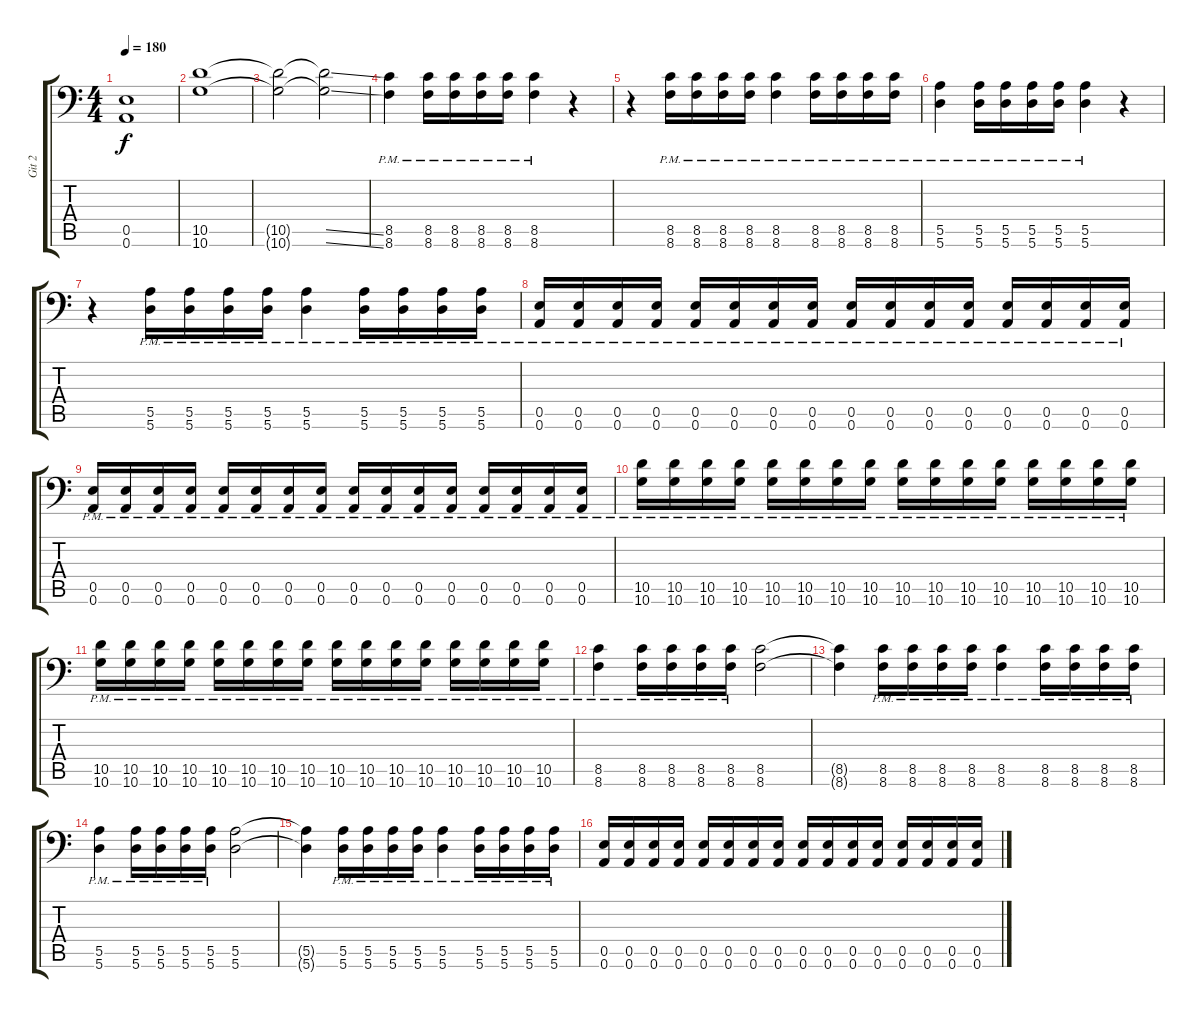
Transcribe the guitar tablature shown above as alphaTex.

\track ("Git 2" "Git 2") {instrument distortionguitar}
\staff {score tabs}
\tuning (B3 Gb3 D3 A2 E2 A1) {hide}
\ts (4 4)
\tempo 180
\clef f4
\ks c
(0.5 0.6).1{dy f} |
(10.5 10.6).1 |
(10.5{t} 10.6{t}).2 (10.5{ss t} 10.6{ss t}).2 |
(8.5{pm} 8.6{pm}).4 (8.5{pm} 8.6{pm}).16 (8.5{pm} 8.6{pm}).16 (8.5{pm} 8.6{pm}).16 (8.5{pm} 8.6{pm}).16 (8.5{pm} 8.6{pm}).4 r.4 |
r.4 (8.5{pm} 8.6{pm}).16 (8.5{pm} 8.6{pm}).16 (8.5{pm} 8.6{pm}).16 (8.5{pm} 8.6{pm}).16 (8.5{pm} 8.6{pm}).4 (8.5{pm} 8.6{pm}).16 (8.5{pm} 8.6{pm}).16 (8.5{pm} 8.6{pm}).16 (8.5{pm} 8.6{pm}).16 |
(5.5{pm} 5.6{pm}).4 (5.5{pm} 5.6{pm}).16 (5.5{pm} 5.6{pm}).16 (5.5{pm} 5.6{pm}).16 (5.5{pm} 5.6{pm}).16 (5.5{pm} 5.6{pm}).4 r.4 |
r.4 (5.5{pm} 5.6{pm}).16 (5.5{pm} 5.6{pm}).16 (5.5{pm} 5.6{pm}).16 (5.5{pm} 5.6{pm}).16 (5.5{pm} 5.6{pm}).4 (5.5{pm} 5.6{pm}).16 (5.5{pm} 5.6{pm}).16 (5.5{pm} 5.6{pm}).16 (5.5{pm} 5.6{pm}).16 |
(0.5{pm} 0.6{pm}).16 (0.5{pm} 0.6{pm}).16 (0.5{pm} 0.6{pm}).16 (0.5{pm} 0.6{pm}).16 (0.5{pm} 0.6{pm}).16 (0.5{pm} 0.6{pm}).16 (0.5{pm} 0.6{pm}).16 (0.5{pm} 0.6{pm}).16 (0.5{pm} 0.6{pm}).16 (0.5{pm} 0.6{pm}).16 (0.5{pm} 0.6{pm}).16 (0.5{pm} 0.6{pm}).16 (0.5{pm} 0.6{pm}).16 (0.5{pm} 0.6{pm}).16 (0.5{pm} 0.6{pm}).16 (0.5{pm} 0.6{pm}).16 |
(0.5{pm} 0.6{pm}).16 (0.5{pm} 0.6{pm}).16 (0.5{pm} 0.6{pm}).16 (0.5{pm} 0.6{pm}).16 (0.5{pm} 0.6{pm}).16 (0.5{pm} 0.6{pm}).16 (0.5{pm} 0.6{pm}).16 (0.5{pm} 0.6{pm}).16 (0.5{pm} 0.6{pm}).16 (0.5{pm} 0.6{pm}).16 (0.5{pm} 0.6{pm}).16 (0.5{pm} 0.6{pm}).16 (0.5{pm} 0.6{pm}).16 (0.5{pm} 0.6{pm}).16 (0.5{pm} 0.6{pm}).16 (0.5{pm} 0.6{pm}).16 |
(10.5{pm} 10.6{pm}).16 (10.5{pm} 10.6{pm}).16 (10.5{pm} 10.6{pm}).16 (10.5{pm} 10.6{pm}).16 (10.5{pm} 10.6{pm}).16 (10.5{pm} 10.6{pm}).16 (10.5{pm} 10.6{pm}).16 (10.5{pm} 10.6{pm}).16 (10.5{pm} 10.6{pm}).16 (10.5{pm} 10.6{pm}).16 (10.5{pm} 10.6{pm}).16 (10.5{pm} 10.6{pm}).16 (10.5{pm} 10.6{pm}).16 (10.5{pm} 10.6{pm}).16 (10.5{pm} 10.6{pm}).16 (10.5{pm} 10.6{pm}).16 |
(10.5{pm} 10.6{pm}).16 (10.5{pm} 10.6{pm}).16 (10.5{pm} 10.6{pm}).16 (10.5{pm} 10.6{pm}).16 (10.5{pm} 10.6{pm}).16 (10.5{pm} 10.6{pm}).16 (10.5{pm} 10.6{pm}).16 (10.5{pm} 10.6{pm}).16 (10.5{pm} 10.6{pm}).16 (10.5{pm} 10.6{pm}).16 (10.5{pm} 10.6{pm}).16 (10.5{pm} 10.6{pm}).16 (10.5{pm} 10.6{pm}).16 (10.5{pm} 10.6{pm}).16 (10.5{pm} 10.6{pm}).16 (10.5{pm} 10.6{pm}).16 |
(8.5{pm} 8.6{pm}).4 (8.5{pm} 8.6{pm}).16 (8.5{pm} 8.6{pm}).16 (8.5{pm} 8.6{pm}).16 (8.5{pm} 8.6{pm}).16 (8.5 8.6).2 |
(8.5{t} 8.6{t}).4 (8.5{pm} 8.6{pm}).16 (8.5{pm} 8.6{pm}).16 (8.5{pm} 8.6{pm}).16 (8.5{pm} 8.6{pm}).16 (8.5{pm} 8.6{pm}).4 (8.5{pm} 8.6{pm}).16 (8.5{pm} 8.6{pm}).16 (8.5{pm} 8.6{pm}).16 (8.5{pm} 8.6{pm}).16 |
(5.5{pm} 5.6{pm}).4 (5.5{pm} 5.6{pm}).16 (5.5{pm} 5.6{pm}).16 (5.5{pm} 5.6{pm}).16 (5.5{pm} 5.6{pm}).16 (5.5 5.6).2 |
(5.5{t} 5.6{t}).4 (5.5{pm} 5.6{pm}).16 (5.5{pm} 5.6{pm}).16 (5.5{pm} 5.6{pm}).16 (5.5{pm} 5.6{pm}).16 (5.5{pm} 5.6{pm}).4 (5.5{pm} 5.6{pm}).16 (5.5{pm} 5.6{pm}).16 (5.5{pm} 5.6{pm}).16 (5.5{pm} 5.6{pm}).16 |
(0.5 0.6).16 (0.5 0.6).16 (0.5 0.6).16 (0.5 0.6).16 (0.5 0.6).16 (0.5 0.6).16 (0.5 0.6).16 (0.5 0.6).16 (0.5 0.6).16 (0.5 0.6).16 (0.5 0.6).16 (0.5 0.6).16 (0.5 0.6).16 (0.5 0.6).16 (0.5 0.6).16 (0.5 0.6).16
